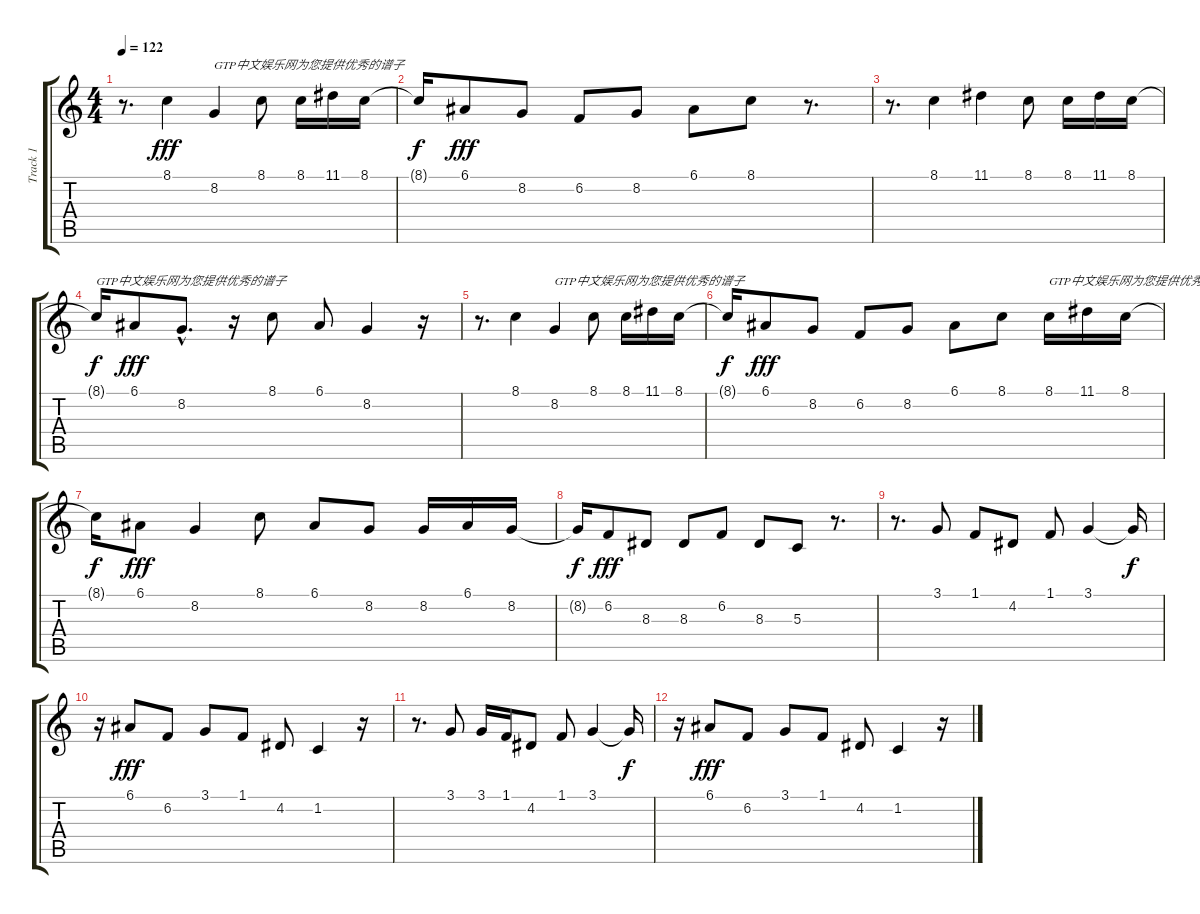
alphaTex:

\track ("Track 1" "Track 1") {instrument fx7echoes}
\staff {score tabs}
\tuning (E4 B3 G3 D3 A2 E2) {hide}
\ts (4 4)
\tempo 122
\clef g2
\ks c
r.8{d dy fff} 8.1.4 8.2.4{txt "GTP中文娱乐网为您提供优秀的谱子"} 8.1.8 8.1.16 11.1.16 8.1.16 |
8.1{t}.16{dy f} 6.1.8{dy fff} 8.2.8 6.2.8 8.2.8 6.1.8 8.1.8 r.8{d} |
r.8{d} 8.1.4 11.1.4 8.1.8 8.1.16 11.1.16 8.1.16 |
8.1{t}.16{txt "GTP中文娱乐网为您提供优秀的谱子" dy f} 6.1.8{dy fff} 8.2{hac}.8{d} r.16 8.1.8 6.1.8 8.2.4 r.16 |
r.8{d} 8.1.4 8.2.4{txt "GTP中文娱乐网为您提供优秀的谱子"} 8.1.8 8.1.16 11.1.16 8.1.16 |
8.1{t}.16{dy f} 6.1.8{dy fff} 8.2.8 6.2.8 8.2.8 6.1.8 8.1.8 8.1.16{txt "GTP中文娱乐网为您提供优秀的谱子"} 11.1.16 8.1.16 |
8.1{t}.16{dy f} 6.1.8{dy fff} 8.2.4 8.1.8 6.1.8 8.2.8 8.2.16 6.1.16 8.2.16 |
8.2{t}.16{dy f} 6.2.8{dy fff} 8.3.8 8.3.8 6.2.8 8.3.8 5.3.8 r.8{d} |
r.8{d} 3.1.8 1.1.8 4.2.8 1.1.8 3.1.4 3.1{t}.16{dy f} |
r.16 6.1.8{dy fff} 6.2.8 3.1.8 1.1.8 4.2.8 1.2.4 r.16 |
r.8{d} 3.1.8 3.1.16 1.1.16 4.2.8 1.1.8 3.1.4 3.1{t}.16{dy f} |
r.16 6.1.8{dy fff} 6.2.8 3.1.8 1.1.8 4.2.8 1.2.4 r.16
